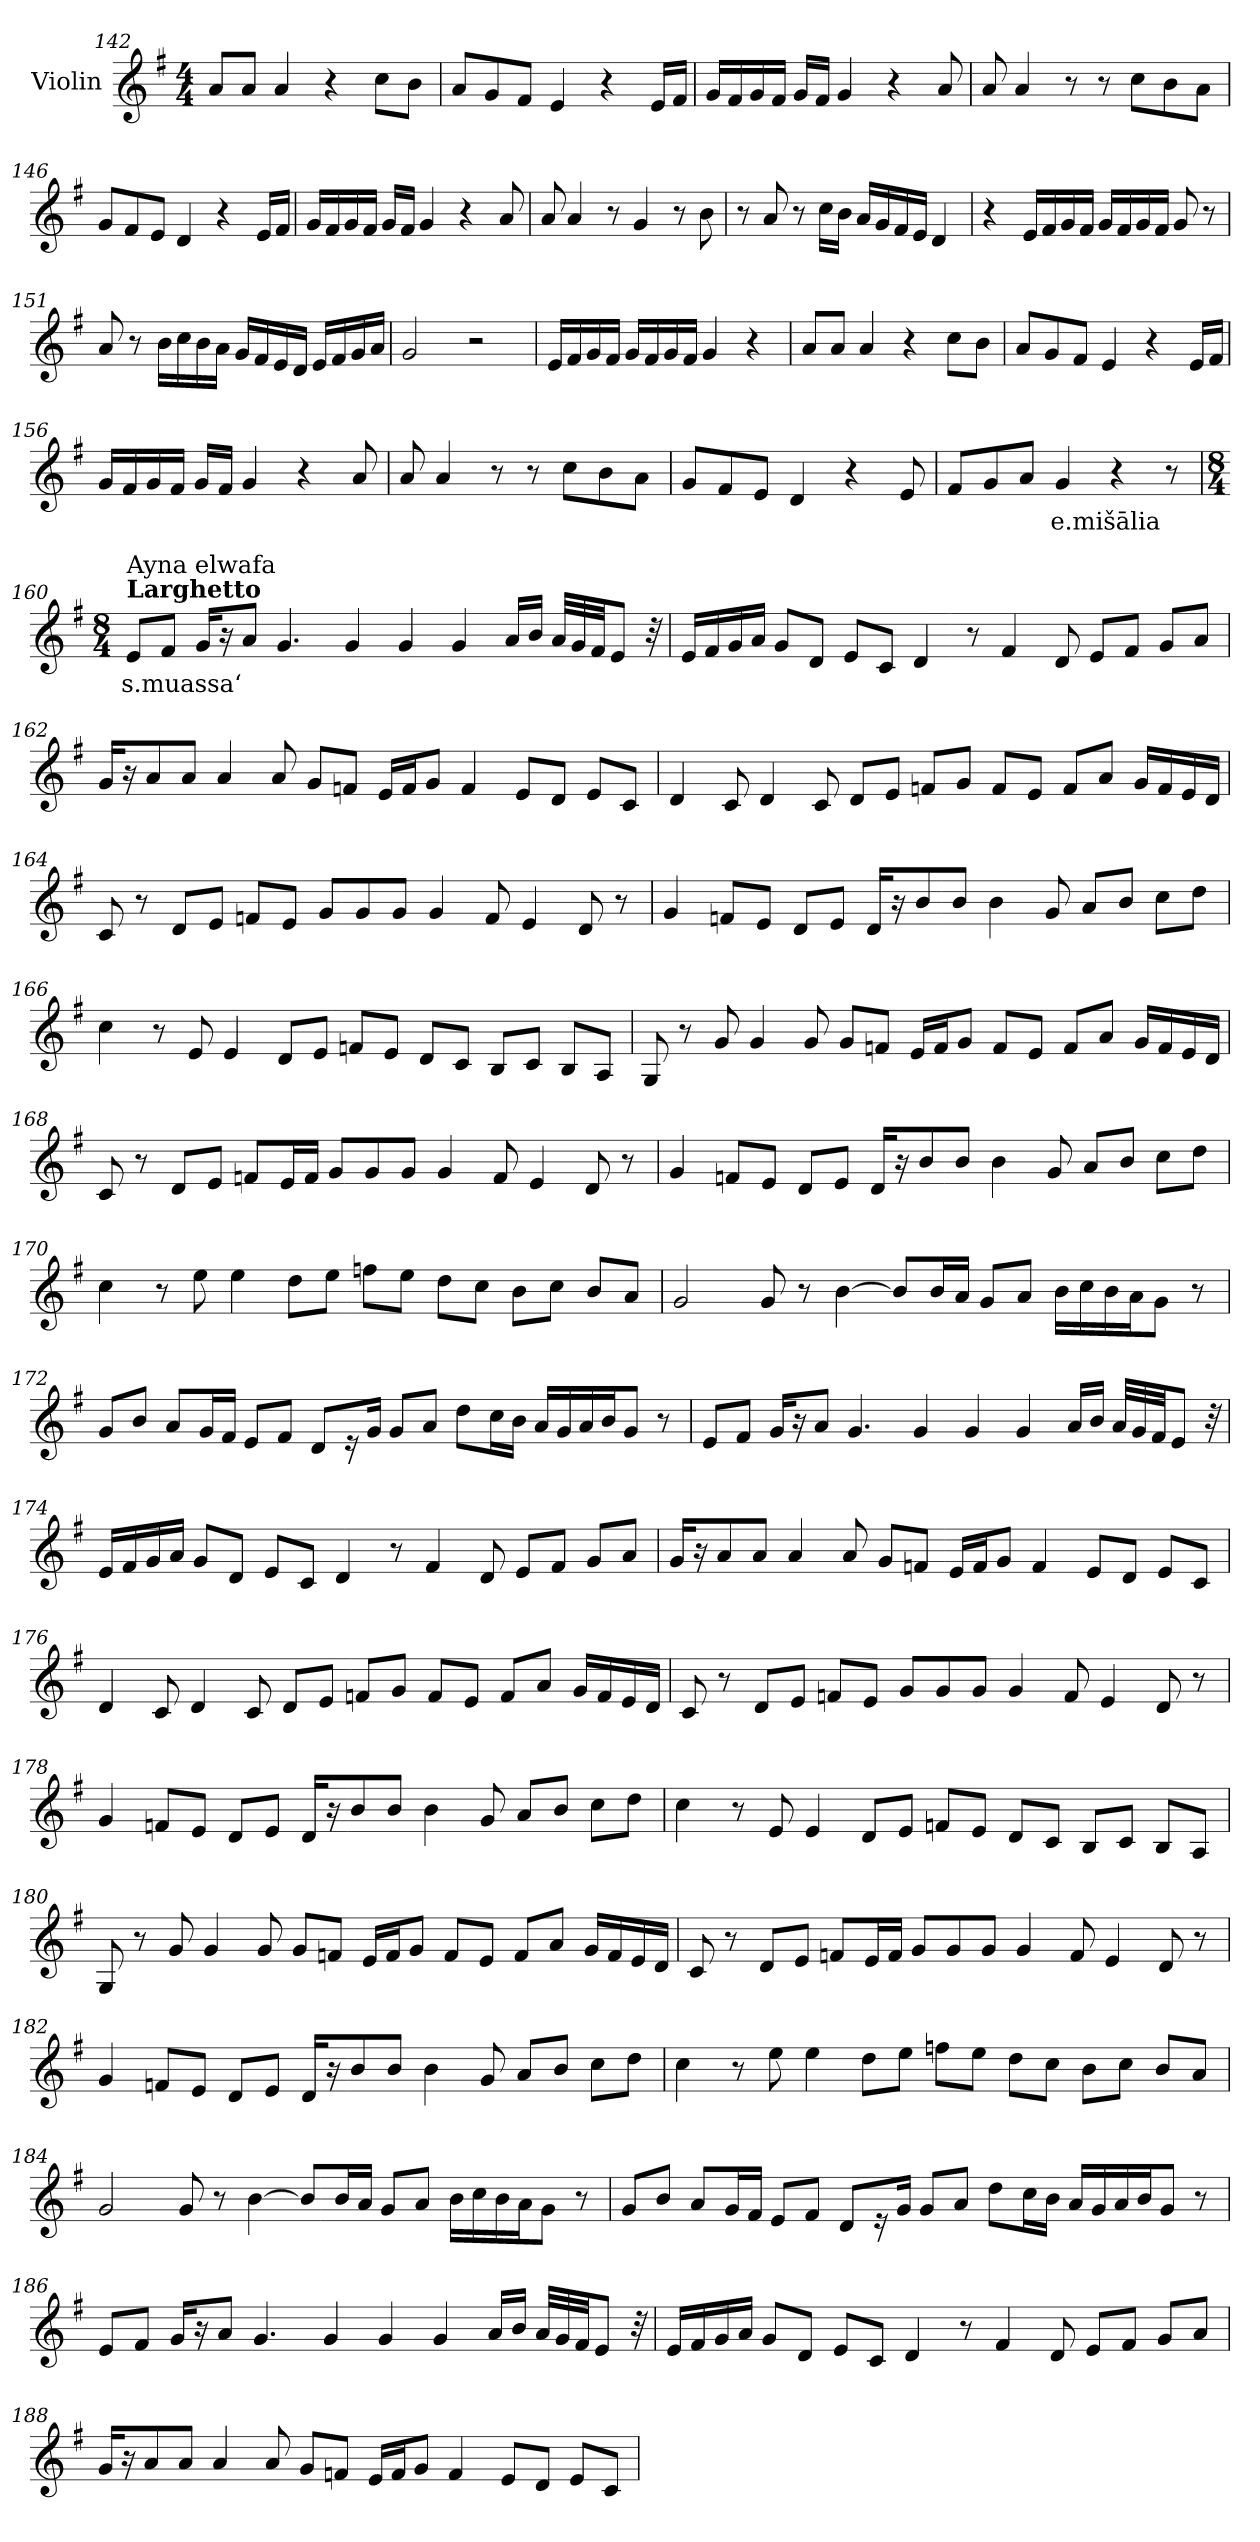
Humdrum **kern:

**kern	**text
*part1	*part1
*staff1	*staff1
*I"Violin	*
!!LO:LB:g=z
*clefG2	*
*k[f#]	*
*G:	*
*M4/4	*
=142	=142
8a/L	.
8a/J	.
4a/	.
4r	.
8cc\L	.
8b\J	.
=143	=143
8a/L	.
8g/	.
8f#/J	.
4e/	.
4r	.
16e/LL	.
16f#/JJ	.
=144	=144
16g/LL	.
16f#/	.
16g/	.
16f#/JJ	.
16g/LL	.
16f#/JJ	.
4g/	.
4r	.
8a/	.
=145	=145
8a/	.
4a/	.
8r	.
8r	.
8cc\L	.
8b\	.
8a\J	.
!!LO:LB:g=z
=146	=146
8g/L	.
8f#/	.
8e/J	.
4d/	.
4r	.
16e/LL	.
16f#/JJ	.
=147	=147
16g/LL	.
16f#/	.
16g/	.
16f#/JJ	.
16g/LL	.
16f#/JJ	.
4g/	.
4r	.
8a/	.
=148	=148
8a/	.
4a/	.
8r	.
4g/	.
8r	.
8b\	.
=149	=149
8r	.
8a/	.
8r	.
16cc\LL	.
16b\JJ	.
16a/LL	.
16g/	.
16f#/	.
16e/JJ	.
4d/	.
!!LO:LB:g=z
=150	=150
4r	.
16e/LL	.
16f#/	.
16g/	.
16f#/JJ	.
16g/LL	.
16f#/	.
16g/	.
16f#/JJ	.
8g/	.
8r	.
=151	=151
8a/	.
8r	.
16b\LL	.
16cc\	.
16b\	.
16a\JJ	.
16g/LL	.
16f#/	.
16e/	.
16d/JJ	.
16e/LL	.
16f#/	.
16g/	.
16a/JJ	.
=152	=152
2g/	.
2r	.
=153	=153
*MM90	*
16e/LL	.
16f#/	.
16g/	.
16f#/JJ	.
16g/LL	.
16f#/	.
16g/	.
16f#/JJ	.
4g/	.
4r	.
!!LO:LB:g=z
=154	=154
8a/L	.
8a/J	.
4a/	.
4r	.
8cc\L	.
8b\J	.
=155	=155
8a/L	.
8g/	.
8f#/J	.
4e/	.
4r	.
16e/LL	.
16f#/JJ	.
=156	=156
16g/LL	.
16f#/	.
16g/	.
16f#/JJ	.
16g/LL	.
16f#/JJ	.
4g/	.
4r	.
8a/	.
=157	=157
8a/	.
4a/	.
8r	.
8r	.
8cc\L	.
8b\	.
8a\J	.
!!LO:LB:g=z
=158	=158
8g/L	.
8f#/	.
8e/J	.
4d/	.
4r	.
8e/	.
=159	=159
8f#/L	.
8g/	.
8a/J	.
!	!LO:LY:b
4g/	e.mišālia
4r	.
8r	.
=160	=160
*M8/4	*
*MM70	*
!LO:TX:a:B:t=Larghetto	!
!LO:TX:a:t=Ayna elwafa	!
!	!LO:LY:b
8e/L	s.muassa‘
8f#/J	.
16g/KL	.
16r	.
8a/J	.
4.g/	.
4g/	.
4g/	.
4g/	.
16a/LL	.
16b/JJ	.
32a/LLL	.
32g/	.
32f#/JJ	.
8e/J	.
32r	.
!!LO:PB:g=z
=161	=161
16e/LL	.
16f#/	.
16g/	.
16a/JJ	.
8g/L	.
8d/J	.
8e/L	.
8c/J	.
4d/	.
8r	.
4f#/	.
8d/	.
8e/L	.
8f#/J	.
8g/L	.
8a/J	.
=162	=162
16g/KL	.
16r	.
8a/	.
8a/J	.
4a/	.
8a/	.
8g/L	.
8fn/J	.
16e/LL	.
16f/J	.
8g/J	.
4f/	.
8e/L	.
8d/J	.
8e/L	.
8c/J	.
!!LO:LB:g=z
=163	=163
4d/	.
8c/	.
4d/	.
8c/	.
8d/L	.
8e/J	.
8fn/L	.
8g/J	.
8f/L	.
8e/J	.
8f/L	.
8a/J	.
16g/LL	.
16f/	.
16e/	.
16d/JJ	.
=164	=164
8c/	.
8r	.
8d/L	.
8e/J	.
8fn/L	.
8e/J	.
8g/L	.
8g/	.
8g/J	.
4g/	.
8f/	.
4e/	.
8d/	.
8r	.
!!LO:LB:g=z
=165	=165
4g/	.
8fn/L	.
8e/J	.
8d/L	.
8e/J	.
16d/KL	.
16r	.
8b/	.
8b/J	.
4b\	.
8g/	.
8a/L	.
8b/J	.
8cc\L	.
8dd\J	.
=166	=166
4cc\	.
8r	.
8e/	.
4e/	.
8d/L	.
8e/J	.
8fn/L	.
8e/J	.
8d/L	.
8c/J	.
8B/L	.
8c/J	.
8B/L	.
8A/J	.
!!LO:LB:g=z
=167	=167
8G/	.
8r	.
8g/	.
4g/	.
8g/	.
8g/L	.
8fn/J	.
16e/LL	.
16f/J	.
8g/J	.
8f/L	.
8e/J	.
8f/L	.
8a/J	.
16g/LL	.
16f/	.
16e/	.
16d/JJ	.
=168	=168
8c/	.
8r	.
8d/L	.
8e/J	.
8fn/L	.
16e/L	.
16f/JJ	.
8g/L	.
8g/	.
8g/J	.
4g/	.
8f/	.
4e/	.
8d/	.
8r	.
!!LO:LB:g=z
=169	=169
4g/	.
8fn/L	.
8e/J	.
8d/L	.
8e/J	.
16d/KL	.
16r	.
8b/	.
8b/J	.
4b\	.
8g/	.
8a/L	.
8b/J	.
8cc\L	.
8dd\J	.
=170	=170
4cc\	.
8r	.
8ee\	.
4ee\	.
8dd\L	.
8ee\J	.
8ffn\L	.
8ee\J	.
8dd\L	.
8cc\J	.
8b\L	.
8cc\J	.
8b/L	.
8a/J	.
!!LO:LB:g=z
=171	=171
2g/	.
8g/	.
8r	.
[4b\	.
8b/L]	.
16b/L	.
16a/JJ	.
8g/L	.
8a/J	.
16b\LL	.
16cc\	.
16b\	.
16a\J	.
8g\J	.
8r	.
=172	=172
8g/L	.
8b/J	.
8a/L	.
16g/L	.
16f#/JJ	.
8e/L	.
8f#/J	.
8d/L	.
16r	.
16g/Jk	.
8g/L	.
8a/J	.
8dd\L	.
16cc\L	.
16b\JJ	.
16a/LL	.
16g/	.
16a/	.
16b/J	.
8g/J	.
8r	.
!!LO:LB:g=z
=173	=173
8e/L	.
8f#/J	.
16g/KL	.
16r	.
8a/J	.
4.g/	.
4g/	.
4g/	.
4g/	.
16a/LL	.
16b/JJ	.
32a/LLL	.
32g/	.
32f#/JJ	.
8e/J	.
32r	.
=174	=174
16e/LL	.
16f#/	.
16g/	.
16a/JJ	.
8g/L	.
8d/J	.
8e/L	.
8c/J	.
4d/	.
8r	.
4f#/	.
8d/	.
8e/L	.
8f#/J	.
8g/L	.
8a/J	.
!!LO:LB:g=z
=175	=175
16g/KL	.
16r	.
8a/	.
8a/J	.
4a/	.
8a/	.
8g/L	.
8fn/J	.
16e/LL	.
16f/J	.
8g/J	.
4f/	.
8e/L	.
8d/J	.
8e/L	.
8c/J	.
!!LO:PB:g=z
=176	=176
4d/	.
8c/	.
4d/	.
8c/	.
8d/L	.
8e/J	.
8fn/L	.
8g/J	.
8f/L	.
8e/J	.
8f/L	.
8a/J	.
16g/LL	.
16f/	.
16e/	.
16d/JJ	.
=177	=177
8c/	.
8r	.
8d/L	.
8e/J	.
8fn/L	.
8e/J	.
8g/L	.
8g/	.
8g/J	.
4g/	.
8f/	.
4e/	.
8d/	.
8r	.
!!LO:LB:g=z
=178	=178
4g/	.
8fn/L	.
8e/J	.
8d/L	.
8e/J	.
16d/KL	.
16r	.
8b/	.
8b/J	.
4b\	.
8g/	.
8a/L	.
8b/J	.
8cc\L	.
8dd\J	.
=179	=179
4cc\	.
8r	.
8e/	.
4e/	.
8d/L	.
8e/J	.
8fn/L	.
8e/J	.
8d/L	.
8c/J	.
8B/L	.
8c/J	.
8B/L	.
8A/J	.
!!LO:LB:g=z
=180	=180
8G/	.
8r	.
8g/	.
4g/	.
8g/	.
8g/L	.
8fn/J	.
16e/LL	.
16f/J	.
8g/J	.
8f/L	.
8e/J	.
8f/L	.
8a/J	.
16g/LL	.
16f/	.
16e/	.
16d/JJ	.
=181	=181
8c/	.
8r	.
8d/L	.
8e/J	.
8fn/L	.
16e/L	.
16f/JJ	.
8g/L	.
8g/	.
8g/J	.
4g/	.
8f/	.
4e/	.
8d/	.
8r	.
!!LO:LB:g=z
=182	=182
4g/	.
8fn/L	.
8e/J	.
8d/L	.
8e/J	.
16d/KL	.
16r	.
8b/	.
8b/J	.
4b\	.
8g/	.
8a/L	.
8b/J	.
8cc\L	.
8dd\J	.
=183	=183
4cc\	.
8r	.
8ee\	.
4ee\	.
8dd\L	.
8ee\J	.
8ffn\L	.
8ee\J	.
8dd\L	.
8cc\J	.
8b\L	.
8cc\J	.
8b/L	.
8a/J	.
!!LO:LB:g=z
=184	=184
2g/	.
8g/	.
8r	.
[4b\	.
8b/L]	.
16b/L	.
16a/JJ	.
8g/L	.
8a/J	.
16b\LL	.
16cc\	.
16b\	.
16a\J	.
8g\J	.
8r	.
=185	=185
8g/L	.
8b/J	.
8a/L	.
16g/L	.
16f#/JJ	.
8e/L	.
8f#/J	.
8d/L	.
16r	.
16g/Jk	.
8g/L	.
8a/J	.
8dd\L	.
16cc\L	.
16b\JJ	.
16a/LL	.
16g/	.
16a/	.
16b/J	.
8g/J	.
8r	.
!!LO:LB:g=z
=186	=186
8e/L	.
8f#/J	.
16g/KL	.
16r	.
8a/J	.
4.g/	.
4g/	.
4g/	.
4g/	.
16a/LL	.
16b/JJ	.
32a/LLL	.
32g/	.
32f#/JJ	.
8e/J	.
32r	.
=187	=187
16e/LL	.
16f#/	.
16g/	.
16a/JJ	.
8g/L	.
8d/J	.
8e/L	.
8c/J	.
4d/	.
8r	.
4f#/	.
8d/	.
8e/L	.
8f#/J	.
8g/L	.
8a/J	.
!!LO:LB:g=z
=188	=188
16g/KL	.
16r	.
8a/	.
8a/J	.
4a/	.
8a/	.
8g/L	.
8fn/J	.
16e/LL	.
16f/J	.
8g/J	.
4f/	.
8e/L	.
8d/J	.
8e/L	.
8c/J	.
=	=
*-	*-
